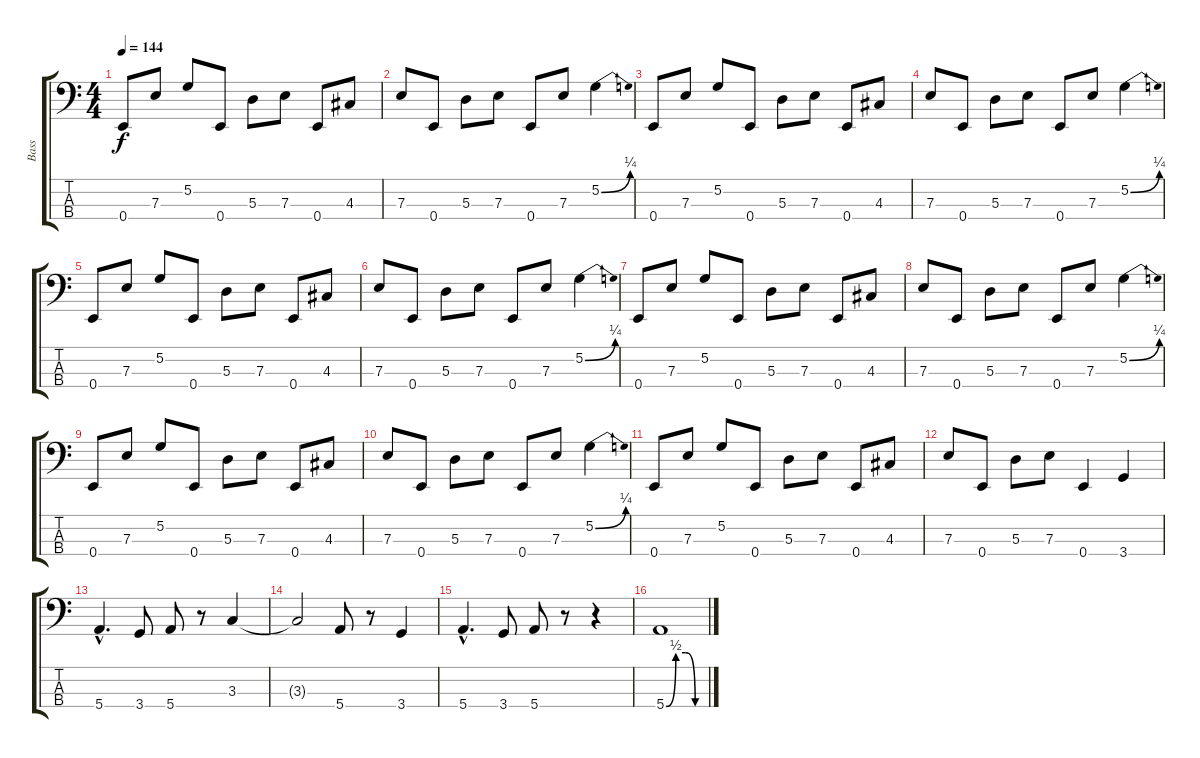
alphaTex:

\track ("Bass" "Bass") {instrument electricbassfinger}
\staff {score tabs}
\tuning (G2 D2 A1 E1) {hide}
\ts (4 4)
\tempo 144
\clef f4
\ks c
0.4.8{dy f} 7.3.8 5.2.8 0.4.8 5.3.8 7.3.8 0.4.8 4.3.8 |
7.3.8 0.4.8 5.3.8 7.3.8 0.4.8 7.3.8 5.2{be (bend 0 0 60 1)}.4 |
0.4.8 7.3.8 5.2.8 0.4.8 5.3.8 7.3.8 0.4.8 4.3.8 |
7.3.8 0.4.8 5.3.8 7.3.8 0.4.8 7.3.8 5.2{be (bend 0 0 60 1)}.4 |
0.4.8 7.3.8 5.2.8 0.4.8 5.3.8 7.3.8 0.4.8 4.3.8 |
7.3.8 0.4.8 5.3.8 7.3.8 0.4.8 7.3.8 5.2{be (bend 0 0 60 1)}.4 |
0.4.8 7.3.8 5.2.8 0.4.8 5.3.8 7.3.8 0.4.8 4.3.8 |
7.3.8 0.4.8 5.3.8 7.3.8 0.4.8 7.3.8 5.2{be (bend 0 0 60 1)}.4 |
0.4.8 7.3.8 5.2.8 0.4.8 5.3.8 7.3.8 0.4.8 4.3.8 |
7.3.8 0.4.8 5.3.8 7.3.8 0.4.8 7.3.8 5.2{be (bend 0 0 60 1)}.4 |
0.4.8 7.3.8 5.2.8 0.4.8 5.3.8 7.3.8 0.4.8 4.3.8 |
7.3.8 0.4.8 5.3.8 7.3.8 0.4.4 3.4.4 |
5.4{hac}.4{d} 3.4.8 5.4.8 r.8 3.3.4 |
3.3{t}.2 5.4.8 r.8 3.4.4 |
5.4{hac}.4{d} 3.4.8 5.4.8 r.8 r.4 |
5.4{be (custom 0 0 15 2 30 2 45 0 60 0)}.1
